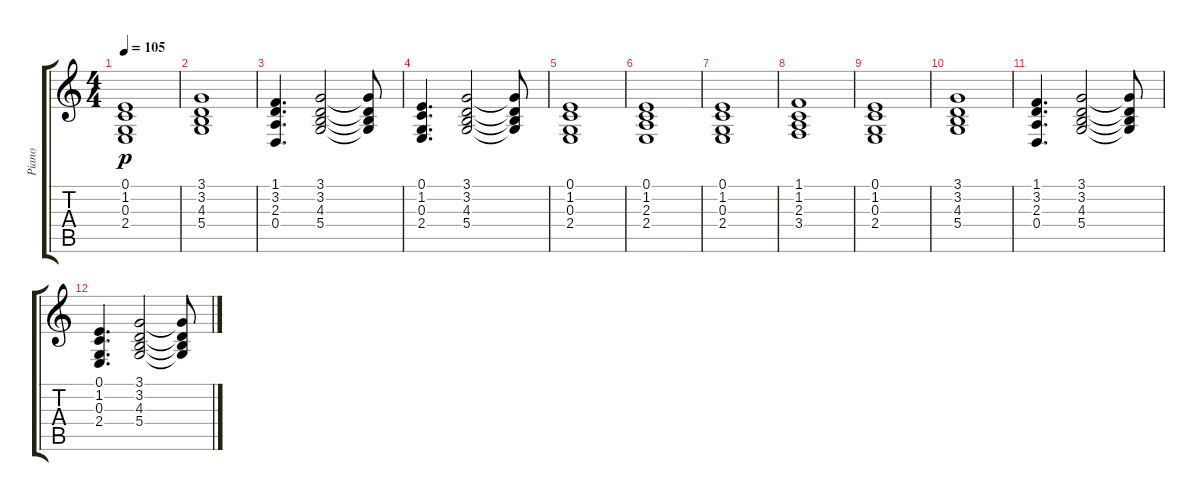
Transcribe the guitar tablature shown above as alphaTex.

\track ("Piano" "Piano") {instrument electricgrandpiano}
\staff {score tabs}
\tuning (E4 B3 G3 D3 A2 E2) {hide}
\ts (4 4)
\tempo 105
\clef g2
\ks c
(0.1 1.2 0.3 2.4).1{dy p} |
(3.1 3.2 4.3 5.4).1 |
(1.1 3.2 2.3 0.4).4{d} (3.1 3.2 4.3 5.4).2 (3.1{t} 3.2{t} 4.3{t} 5.4{t}).8 |
(0.1 1.2 0.3 2.4).4{d} (3.1 3.2 4.3 5.4).2 (3.1{t} 3.2{t} 4.3{t} 5.4{t}).8 |
(0.1 1.2 0.3 2.4).1{volume 5} |
(0.1 1.2 2.3 2.4).1 |
(0.1 1.2 0.3 2.4).1 |
(1.1 1.2 2.3 3.4).1 |
(0.1 1.2 0.3 2.4).1 |
(3.1 3.2 4.3 5.4).1{volume 0} |
(1.1 3.2 2.3 0.4).4{d} (3.1 3.2 4.3 5.4).2 (3.1{t} 3.2{t} 4.3{t} 5.4{t}).8 |
(0.1 1.2 0.3 2.4).4{d} (3.1 3.2 4.3 5.4).2 (3.1{t} 3.2{t} 4.3{t} 5.4{t}).8
